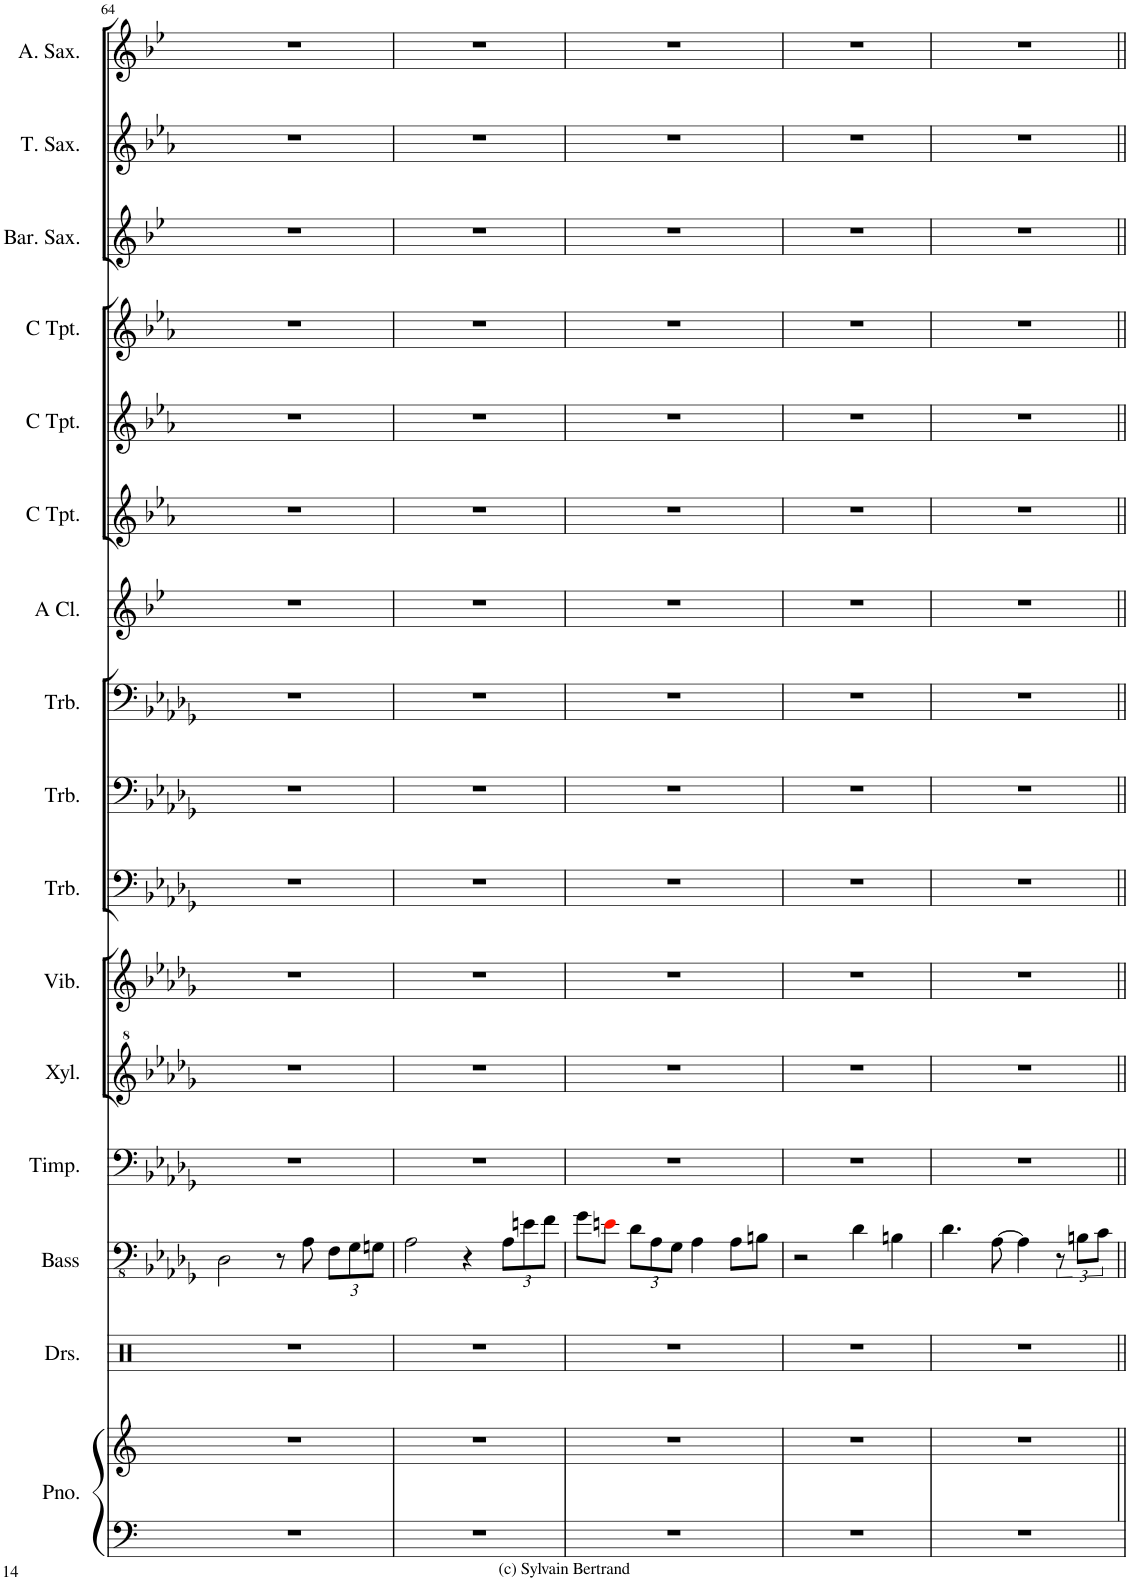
**kern	**kern	**kern	**kern	**kern	**kern	**kern	**kern	**kern	**kern	**kern	**kern	**kern	**kern	**kern	**kern	**kern
*part16	*part16	*part15	*part14	*part13	*part12	*part11	*part10	*part9	*part8	*part7	*part6	*part5	*part4	*part3	*part2	*part1
*staff17	*staff16	*staff15	*staff14	*staff13	*staff12	*staff11	*staff10	*staff9	*staff8	*staff7	*staff6	*staff5	*staff4	*staff3	*staff2	*staff1
*I"Piano	*	*I"Drumset	*I"Acoustic Bass	*I"Timpani	*I"Xylophone	*I"Vibraphone	*I"Trombone	*I"Trombone	*I"Trombone	*I"A Clarinet	*I"C Trumpet	*I"C Trumpet	*I"C Trumpet	*I"Baritone Saxophone	*I"Tenor Saxophone	*I"Alto Saxophone
*I'Pno.	*	*I'Drs.	*I'Bass	*I'Timp.	*I'Xyl.	*I'Vib.	*I'Trb.	*I'Trb.	*I'Trb.	*I'A Cl.	*I'C Tpt.	*I'C Tpt.	*I'C Tpt.	*I'Bar. Sax.	*I'T. Sax.	*I'A. Sax.
!!LO:PB:g=z
*clefF4	*clefG2	*clefX	*clefFv4	*clefF4	*clefG^2	*clefG2	*clefF4	*clefF4	*clefF4	*clefG2	*clefG2	*clefG2	*clefG2	*clefG2	*clefG2	*clefG2
*	*	*	*	*	*	*	*	*	*	*Trd2c3	*	*	*	*Trd12c21	*Trd8c14	*Trd5c9
*k[]	*k[]	*k[]	*k[b-e-a-d-g-]	*k[b-e-a-d-g-]	*k[b-e-a-d-g-]	*k[b-e-a-d-g-]	*k[b-e-a-d-g-]	*k[b-e-a-d-g-]	*k[b-e-a-d-g-]	*k[b-e-]	*k[b-e-a-]	*k[b-e-a-]	*k[b-e-a-]	*k[b-e-]	*k[b-e-a-]	*k[b-e-]
*M4/4	*M4/4	*M4/4	*M4/4	*M4/4	*M4/4	*M4/4	*M4/4	*M4/4	*M4/4	*M4/4	*M4/4	*M4/4	*M4/4	*M4/4	*M4/4	*M4/4
=64	=64	=64	=64	=64	=64	=64	=64	=64	=64	=64	=64	=64	=64	=64	=64	=64
1r	1r	1r	2DD-\	1r	1r	1r	1r	1r	1r	1r	1r	1r	1r	1r	1r	1r
.	.	.	8r	.	.	.	.	.	.	.	.	.	.	.	.	.
.	.	.	8AA-\	.	.	.	.	.	.	.	.	.	.	.	.	.
*	*	*	*Xbrackettup	*	*	*	*	*	*	*	*	*	*	*	*	*
.	.	.	12FF\L	.	.	.	.	.	.	.	.	.	.	.	.	.
.	.	.	12GG-\	.	.	.	.	.	.	.	.	.	.	.	.	.
.	.	.	12GGn\J	.	.	.	.	.	.	.	.	.	.	.	.	.
=65	=65	=65	=65	=65	=65	=65	=65	=65	=65	=65	=65	=65	=65	=65	=65	=65
1r	1r	1r	2AA-\	1r	1r	1r	1r	1r	1r	1r	1r	1r	1r	1r	1r	1r
.	.	.	4r	.	.	.	.	.	.	.	.	.	.	.	.	.
.	.	.	12AA-\L	.	.	.	.	.	.	.	.	.	.	.	.	.
.	.	.	12En\	.	.	.	.	.	.	.	.	.	.	.	.	.
.	.	.	12F\J	.	.	.	.	.	.	.	.	.	.	.	.	.
=66	=66	=66	=66	=66	=66	=66	=66	=66	=66	=66	=66	=66	=66	=66	=66	=66
1r	1r	1r	8G-\L	1r	1r	1r	1r	1r	1r	1r	1r	1r	1r	1r	1r	1r
.	.	.	8Eni\J	.	.	.	.	.	.	.	.	.	.	.	.	.
.	.	.	12D-\L	.	.	.	.	.	.	.	.	.	.	.	.	.
.	.	.	12AA-\	.	.	.	.	.	.	.	.	.	.	.	.	.
.	.	.	12GG-\J	.	.	.	.	.	.	.	.	.	.	.	.	.
.	.	.	4AA-\	.	.	.	.	.	.	.	.	.	.	.	.	.
.	.	.	8AA-\L	.	.	.	.	.	.	.	.	.	.	.	.	.
.	.	.	8BBn\J	.	.	.	.	.	.	.	.	.	.	.	.	.
=67	=67	=67	=67	=67	=67	=67	=67	=67	=67	=67	=67	=67	=67	=67	=67	=67
1r	1r	1r	2r	1r	1r	1r	1r	1r	1r	1r	1r	1r	1r	1r	1r	1r
.	.	.	4D-\	.	.	.	.	.	.	.	.	.	.	.	.	.
.	.	.	4BBn\	.	.	.	.	.	.	.	.	.	.	.	.	.
=68	=68	=68	=68	=68	=68	=68	=68	=68	=68	=68	=68	=68	=68	=68	=68	=68
1r	1r	1r	4.D-\	1r	1r	1r	1r	1r	1r	1r	1r	1r	1r	1r	1r	1r
.	.	.	[8AA-\	.	.	.	.	.	.	.	.	.	.	.	.	.
.	.	.	4AA-\]	.	.	.	.	.	.	.	.	.	.	.	.	.
*	*	*	*brackettup	*	*	*	*	*	*	*	*	*	*	*	*	*
.	.	.	12r	.	.	.	.	.	.	.	.	.	.	.	.	.
.	.	.	12BBn\L	.	.	.	.	.	.	.	.	.	.	.	.	.
.	.	.	12C\J	.	.	.	.	.	.	.	.	.	.	.	.	.
=||	=||	=||	=||	=||	=||	=||	=||	=||	=||	=||	=||	=||	=||	=||	=||	=||
*-	*-	*-	*-	*-	*-	*-	*-	*-	*-	*-	*-	*-	*-	*-	*-	*-
